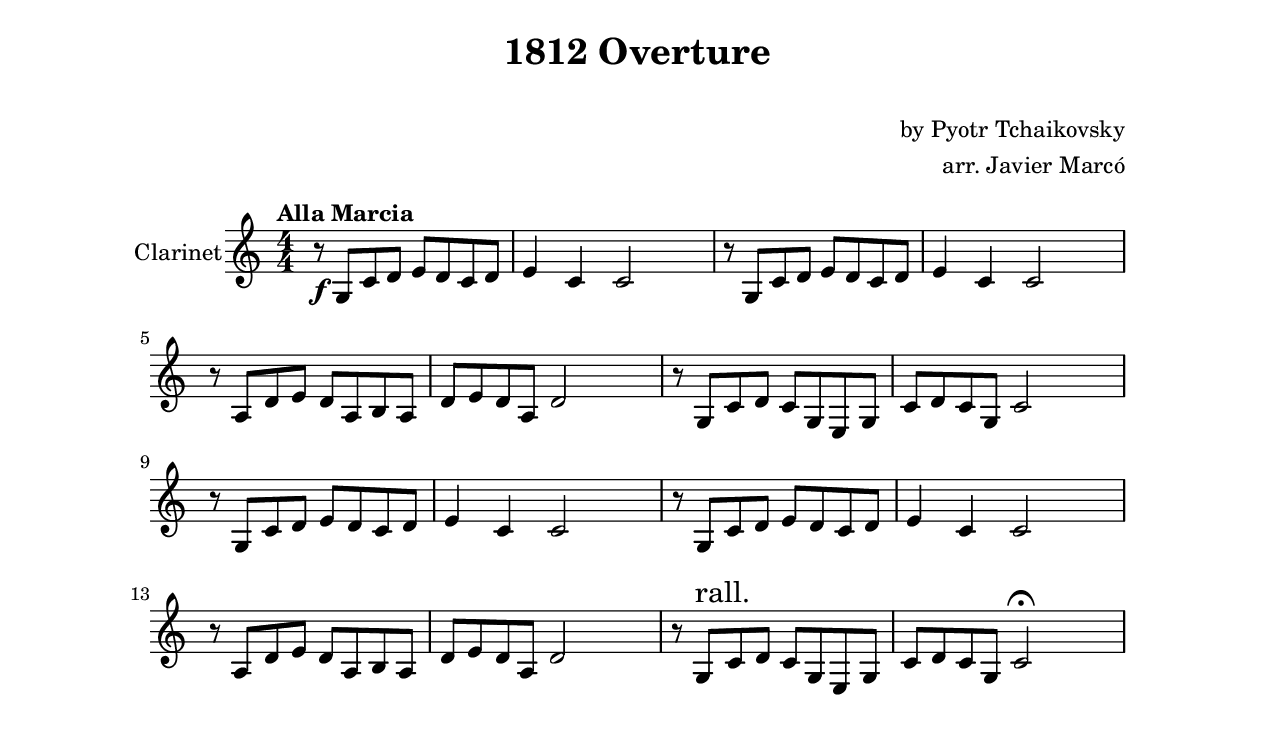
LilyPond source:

% Copied from Easy Classical Clarinet Solos by Javier Marcó
% pg 13

\include "globals.ly"

\header {
    title = "1812 Overture"
    composer = "by Pyotr Tchaikovsky"
    arranger = "arr. Javier Marcó"
}

melody = \relative c' {
    \tempo "Alla Marcia"
    \numericTimeSignature \time 4/4
    \key c \major

    r8 g8 c d e d c d | e4 c c2    | r8 g8 c d e d c d      | e4 c c2        |
    r8 a d e d a b a  | d e d a d2 | r8 g, c d c g e g      | c d c g c2     |
    r8 g8 c d e d c d | e4 c c2    | r8 g8 c d e d c d      | e4 c c2        |
    r8 a d e d a b a  | d e d a d2 | r8 g, c d c g e g      | c8 d c g c2    |
}

decoration = \relative c' {
    s8 \f s8 s4 s2    | s1         | s1                     | s1             |
    s1                | s1         | s1                     | s1             |
    s1                | s1         | s1                     | s1             |
    s1                | s1         | s4 \mark "rall." s4 s2 | s2 s2 \fermata |
}

\book {
    \score {
        \new Staff \with {
            instrumentName = "Clarinet"
        } {
            << \melody \decoration >>
        }
    }
}
